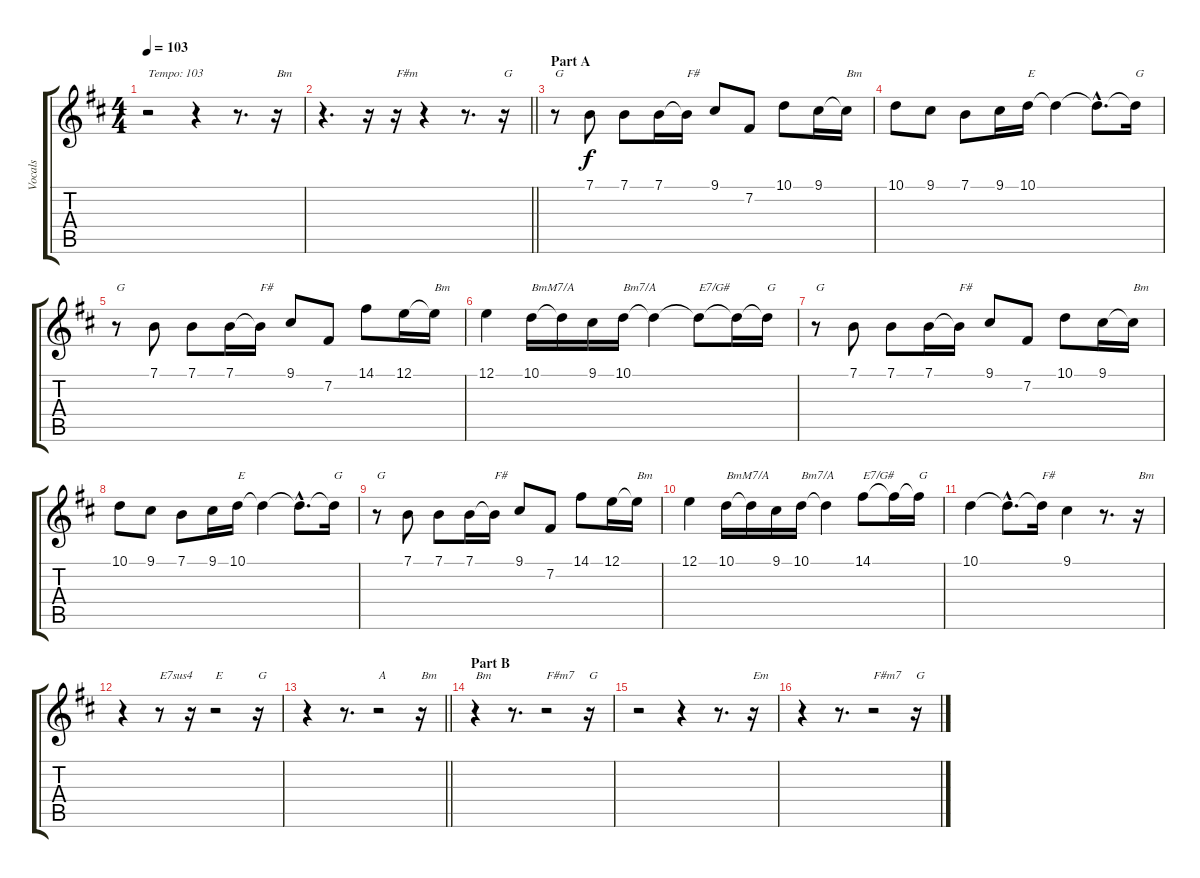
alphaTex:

\track ("Vocals" "Vocals") {instrument trumpet}
\staff {score tabs}
\tuning (E4 B3 G3 D3 A2 E2) {hide}
\ts (4 4)
\tempo 103
\clef g2
\ks d
r.2{txt "Tempo: 103" dy f instrument trumpet} r.4 r.8{d} r.16{txt "Bm"} |
\barLineRight lightlight
r.4{d} r.16 r.16{txt "F#m"} r.4 r.8{d} r.16{txt "G"} |
\section ("" "Part A")
r.8{txt "G"} 7.1.8 7.1.8 7.1.16 7.1{t}.16{txt "F#"} 9.1.8 7.2.8 10.1.8 9.1.16 9.1{t}.16{txt "Bm"} |
10.1.8 9.1.8 7.1.8 9.1.16 10.1.16{txt "E"} 10.1{t}.4 10.1{hac t}.8{d} 10.1{t}.16{txt "G"} |
r.8{txt "G"} 7.1.8 7.1.8 7.1.16 7.1{t}.16{txt "F#"} 9.1.8 7.2.8 14.1.8 12.1.16 12.1{t}.16{txt "Bm"} |
12.1.4 10.1.16{txt "BmM7/A"} 10.1{t}.16 9.1.16 10.1.16{txt "Bm7/A"} 10.1{t}.4 10.1{t}.8{txt "E7/G#"} 10.1{t}.16 10.1{t}.16{txt "G"} |
r.8{txt "G"} 7.1.8 7.1.8 7.1.16 7.1{t}.16{txt "F#"} 9.1.8 7.2.8 10.1.8 9.1.16 9.1{t}.16{txt "Bm"} |
10.1.8 9.1.8 7.1.8 9.1.16 10.1.16{txt "E"} 10.1{t}.4 10.1{hac t}.8{d} 10.1{t}.16{txt "G"} |
r.8{txt "G"} 7.1.8 7.1.8 7.1.16 7.1{t}.16{txt "F#"} 9.1.8 7.2.8 14.1.8 12.1.16 12.1{t}.16{txt "Bm"} |
12.1.4 10.1.16{txt "BmM7/A"} 10.1{t}.16 9.1.16 10.1.16{txt "Bm7/A"} 10.1{t}.4 14.1.8{txt "E7/G#"} 14.1{t}.16 14.1{t}.16{txt "G"} |
10.1.4 10.1{hac t}.8{d} 10.1{t}.16{txt "F#"} 9.1.4 r.8{d} r.16{txt "Bm"} |
r.4 r.8{txt "E7sus4"} r.16 r.2{txt "E"} r.16{txt "G"} |
\barLineRight lightlight
r.4 r.8{d} r.2{txt "A"} r.16{txt "Bm"} |
\section ("" "Part B")
r.4{txt "Bm"} r.8{d} r.2{txt "F#m7"} r.16{txt "G"} |
r.2 r.4 r.8{d} r.16{txt "Em"} |
r.4 r.8{d} r.2{txt "F#m7"} r.16{txt "G"}
